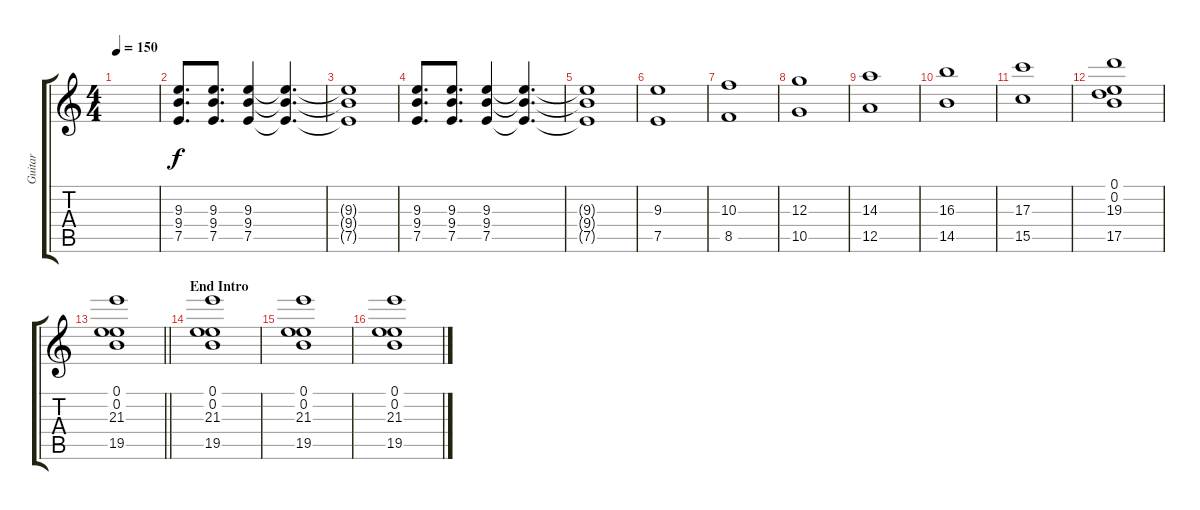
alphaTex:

\track ("Guitar" "Guitar") {instrument distortionguitar}
\staff {score tabs}
\tuning (E4 B3 G3 D3 A2 E2) {hide}
\ts (4 4)
\tempo 150
\clef g2
\ks c
|
(9.3 9.4 7.5).8{d} (9.3 9.4 7.5).8{d} (9.3 9.4 7.5).4 (9.3{t} 9.4{t} 7.5{t}).4{d} |
(9.3{t} 9.4{t} 7.5{t}).1 |
(9.3 9.4 7.5).8{d} (9.3 9.4 7.5).8{d} (9.3 9.4 7.5).4 (9.3{t} 9.4{t} 7.5{t}).4{d} |
(9.3{t} 9.4{t} 7.5{t}).1 |
(9.3 7.5).1 |
(10.3 8.5).1 |
(12.3 10.5).1 |
(14.3 12.5).1 |
(16.3 14.5).1 |
(17.3 15.5).1 |
(0.1 0.2 19.3 17.5).1 |
\barLineRight lightlight
(0.1 0.2 21.3 19.5).1 |
\section ("" "End Intro")
(0.1 0.2 21.3 19.5).1 |
(0.1 0.2 21.3 19.5).1 |
(0.1 0.2 21.3 19.5).1
